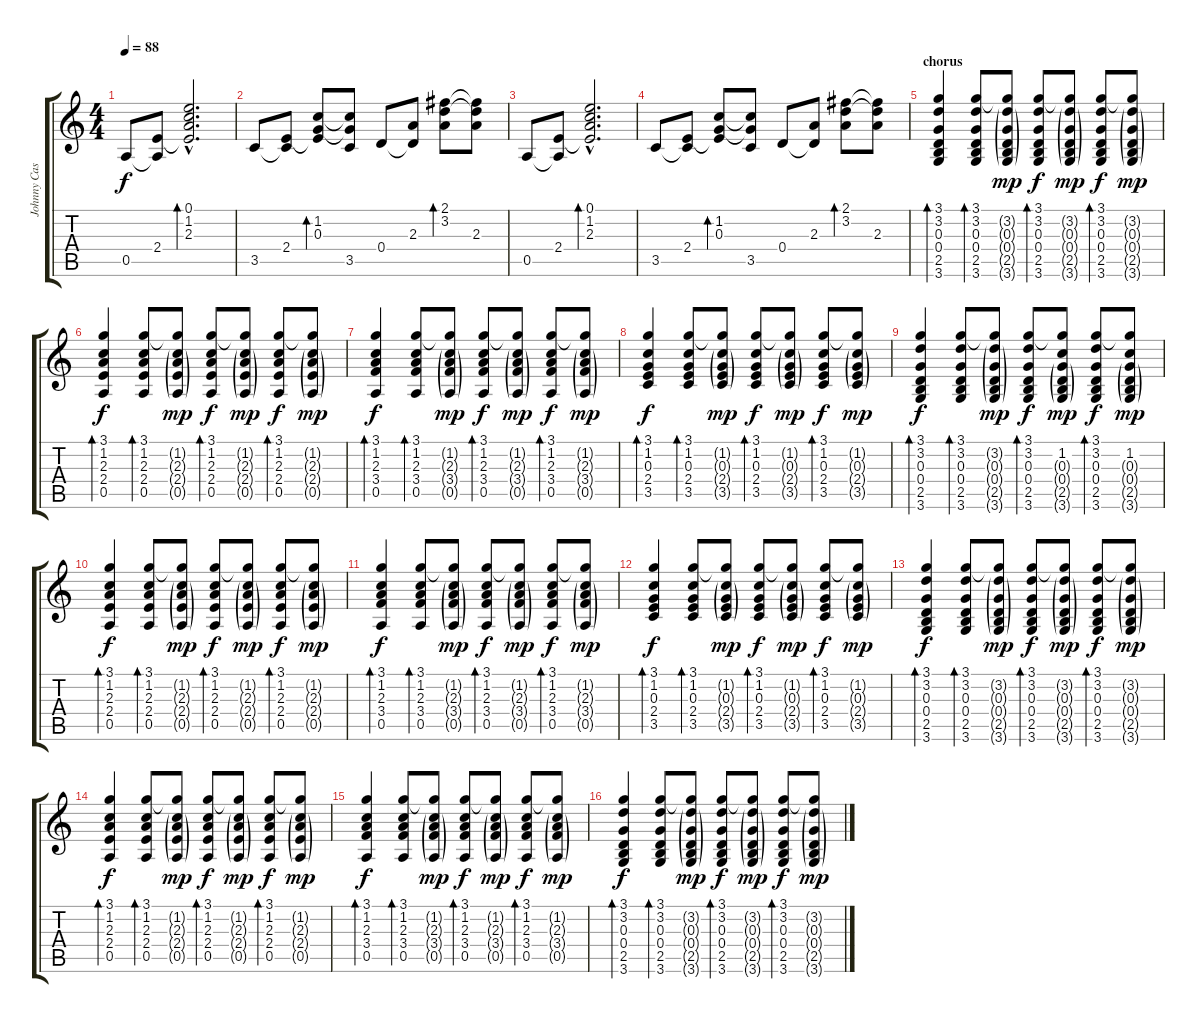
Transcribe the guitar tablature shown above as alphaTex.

\track ("Johnny Cash" "Johnny Cas") {instrument acousticguitarsteel}
\staff {score tabs}
\tuning (E4 B3 G3 D3 A2 E2) {hide}
\ts (4 4)
\tempo 88
\clef g2
\ks c
0.5.8{dy f} (2.4 0.5{t}).8 (0.1{hac} 1.2{hac} 2.3{hac} 2.4{hac t}).2{d bd 60} |
3.5.8 (2.4 3.5{t}).8 (1.2 0.3 2.4{t}).8{bd 30} (1.2{t} 0.3{t} 3.5).8 0.4.8 (2.3 0.4{t}).8 (2.1 3.2 2.3{t}).8{bd 30} (2.1{t} 3.2{t} 2.3).8 |
0.5.8 (2.4 0.5{t}).8 (0.1{hac} 1.2{hac} 2.3{hac} 2.4{hac t}).2{d bd 60} |
3.5.8 (2.4 3.5{t}).8 (1.2 0.3 2.4{t}).8{bd 30} (1.2{t} 0.3{t} 3.5).8 0.4.8 (2.3 0.4{t}).8 (2.1 3.2 2.3{t}).8{bd 30} (2.1{t} 3.2{t} 2.3).8 |
\section ("" "chorus")
(3.1 3.2 0.3 0.4 2.5 3.6).4{bd 30} (3.1 3.2 0.3 0.4 2.5 3.6).8{bd 30} (3.1{t} 3.2{g} 0.3{g} 0.4{g} 2.5{g} 3.6{g}).8{dy mp} (3.1 3.2 0.3 0.4 2.5 3.6).8{bd 30 dy f} (3.1{t} 3.2{g} 0.3{g} 0.4{g} 2.5{g} 3.6{g}).8{dy mp} (3.1 3.2 0.3 0.4 2.5 3.6).8{bd 30 dy f} (3.1{t} 3.2{g} 0.3{g} 0.4{g} 2.5{g} 3.6{g}).8{dy mp} |
(3.1 1.2 2.3 2.4 0.5).4{bd 30 dy f} (3.1 1.2 2.3 2.4 0.5).8{bd 30} (3.1{t} 1.2{g} 2.3{g} 2.4{g} 0.5{g}).8{dy mp} (3.1 1.2 2.3 2.4 0.5).8{bd 30 dy f} (3.1{t} 1.2{g} 2.3{g} 2.4{g} 0.5{g}).8{dy mp} (3.1 1.2 2.3 2.4 0.5).8{bd 30 dy f} (3.1{t} 1.2{g} 2.3{g} 2.4{g} 0.5{g}).8{dy mp} |
(3.1 1.2 2.3 3.4 0.5).4{bd 30 dy f} (3.1 1.2 2.3 3.4 0.5).8{bd 30} (3.1{t} 1.2{g} 2.3{g} 3.4{g} 0.5{g}).8{dy mp} (3.1 1.2 2.3 3.4 0.5).8{bd 30 dy f} (3.1{t} 1.2{g} 2.3{g} 3.4{g} 0.5{g}).8{dy mp} (3.1 1.2 2.3 3.4 0.5).8{bd 30 dy f} (3.1{t} 1.2{g} 2.3{g} 3.4{g} 0.5{g}).8{dy mp} |
(3.1 1.2 0.3 2.4 3.5).4{bd 30 dy f} (3.1 1.2 0.3 2.4 3.5).8{bd 30} (3.1{t} 1.2{g} 0.3{g} 2.4{g} 3.5{g}).8{dy mp} (3.1 1.2 0.3 2.4 3.5).8{bd 30 dy f} (3.1{t} 1.2{g} 0.3{g} 2.4{g} 3.5{g}).8{dy mp} (3.1 1.2 0.3 2.4 3.5).8{bd 30 dy f} (3.1{t} 1.2{g} 0.3{g} 2.4{g} 3.5{g}).8{dy mp} |
(3.1 3.2 0.3 0.4 2.5 3.6).4{bd 30 dy f} (3.1 3.2 0.3 0.4 2.5 3.6).8{bd 30} (3.1{t} 3.2{g} 0.3{g} 0.4{g} 2.5{g} 3.6{g}).8{dy mp} (3.1 3.2 0.3 0.4 2.5 3.6).8{bd 30 dy f} (3.1{t} 1.2 0.3{g} 0.4{g} 2.5{g} 3.6{g}).8{dy mp} (3.1 3.2 0.3 0.4 2.5 3.6).8{bd 30 dy f} (3.1{t} 1.2 0.3{g} 0.4{g} 2.5{g} 3.6{g}).8{dy mp} |
(3.1 1.2 2.3 2.4 0.5).4{bd 30 dy f} (3.1 1.2 2.3 2.4 0.5).8{bd 30} (3.1{t} 1.2{g} 2.3{g} 2.4{g} 0.5{g}).8{dy mp} (3.1 1.2 2.3 2.4 0.5).8{bd 30 dy f} (3.1{t} 1.2{g} 2.3{g} 2.4{g} 0.5{g}).8{dy mp} (3.1 1.2 2.3 2.4 0.5).8{bd 30 dy f} (3.1{t} 1.2{g} 2.3{g} 2.4{g} 0.5{g}).8{dy mp} |
(3.1 1.2 2.3 3.4 0.5).4{bd 30 dy f} (3.1 1.2 2.3 3.4 0.5).8{bd 30} (3.1{t} 1.2{g} 2.3{g} 3.4{g} 0.5{g}).8{dy mp} (3.1 1.2 2.3 3.4 0.5).8{bd 30 dy f} (3.1{t} 1.2{g} 2.3{g} 3.4{g} 0.5{g}).8{dy mp} (3.1 1.2 2.3 3.4 0.5).8{bd 30 dy f} (3.1{t} 1.2{g} 2.3{g} 3.4{g} 0.5{g}).8{dy mp} |
(3.1 1.2 0.3 2.4 3.5).4{bd 30 dy f} (3.1 1.2 0.3 2.4 3.5).8{bd 30} (3.1{t} 1.2{g} 0.3{g} 2.4{g} 3.5{g}).8{dy mp} (3.1 1.2 0.3 2.4 3.5).8{bd 30 dy f} (3.1{t} 1.2{g} 0.3{g} 2.4{g} 3.5{g}).8{dy mp} (3.1 1.2 0.3 2.4 3.5).8{bd 30 dy f} (3.1{t} 1.2{g} 0.3{g} 2.4{g} 3.5{g}).8{dy mp} |
(3.1 3.2 0.3 0.4 2.5 3.6).4{bd 30 dy f volume 13} (3.1 3.2 0.3 0.4 2.5 3.6).8{bd 30} (3.1{t} 3.2{g} 0.3{g} 0.4{g} 2.5{g} 3.6{g}).8{dy mp} (3.1 3.2 0.3 0.4 2.5 3.6).8{bd 30 dy f} (3.1{t} 3.2{g} 0.3{g} 0.4{g} 2.5{g} 3.6{g}).8{dy mp} (3.1 3.2 0.3 0.4 2.5 3.6).8{bd 30 dy f} (3.1{t} 3.2{g} 0.3{g} 0.4{g} 2.5{g} 3.6{g}).8{dy mp} |
(3.1 1.2 2.3 2.4 0.5).4{bd 30 dy f} (3.1 1.2 2.3 2.4 0.5).8{bd 30} (3.1{t} 1.2{g} 2.3{g} 2.4{g} 0.5{g}).8{dy mp} (3.1 1.2 2.3 2.4 0.5).8{bd 30 dy f} (3.1{t} 1.2{g} 2.3{g} 2.4{g} 0.5{g}).8{dy mp} (3.1 1.2 2.3 2.4 0.5).8{bd 30 dy f} (3.1{t} 1.2{g} 2.3{g} 2.4{g} 0.5{g}).8{dy mp} |
(3.1 1.2 2.3 3.4 0.5).4{bd 30 dy f} (3.1 1.2 2.3 3.4 0.5).8{bd 30} (3.1{t} 1.2{g} 2.3{g} 3.4{g} 0.5{g}).8{dy mp} (3.1 1.2 2.3 3.4 0.5).8{bd 30 dy f} (3.1{t} 1.2{g} 2.3{g} 3.4{g} 0.5{g}).8{dy mp} (3.1 1.2 2.3 3.4 0.5).8{bd 30 dy f} (3.1{t} 1.2{g} 2.3{g} 3.4{g} 0.5{g}).8{dy mp} |
(3.1 3.2 0.3 0.4 2.5 3.6).4{bd 30 dy f} (3.1 3.2 0.3 0.4 2.5 3.6).8{bd 30} (3.1{t} 3.2{g} 0.3{g} 0.4{g} 2.5{g} 3.6{g}).8{dy mp} (3.1 3.2 0.3 0.4 2.5 3.6).8{bd 30 dy f} (3.1{t} 3.2{g} 0.3{g} 0.4{g} 2.5{g} 3.6{g}).8{dy mp} (3.1 3.2 0.3 0.4 2.5 3.6).8{bd 30 dy f} (3.1{t} 3.2{g} 0.3{g} 0.4{g} 2.5{g} 3.6{g}).8{dy mp}
